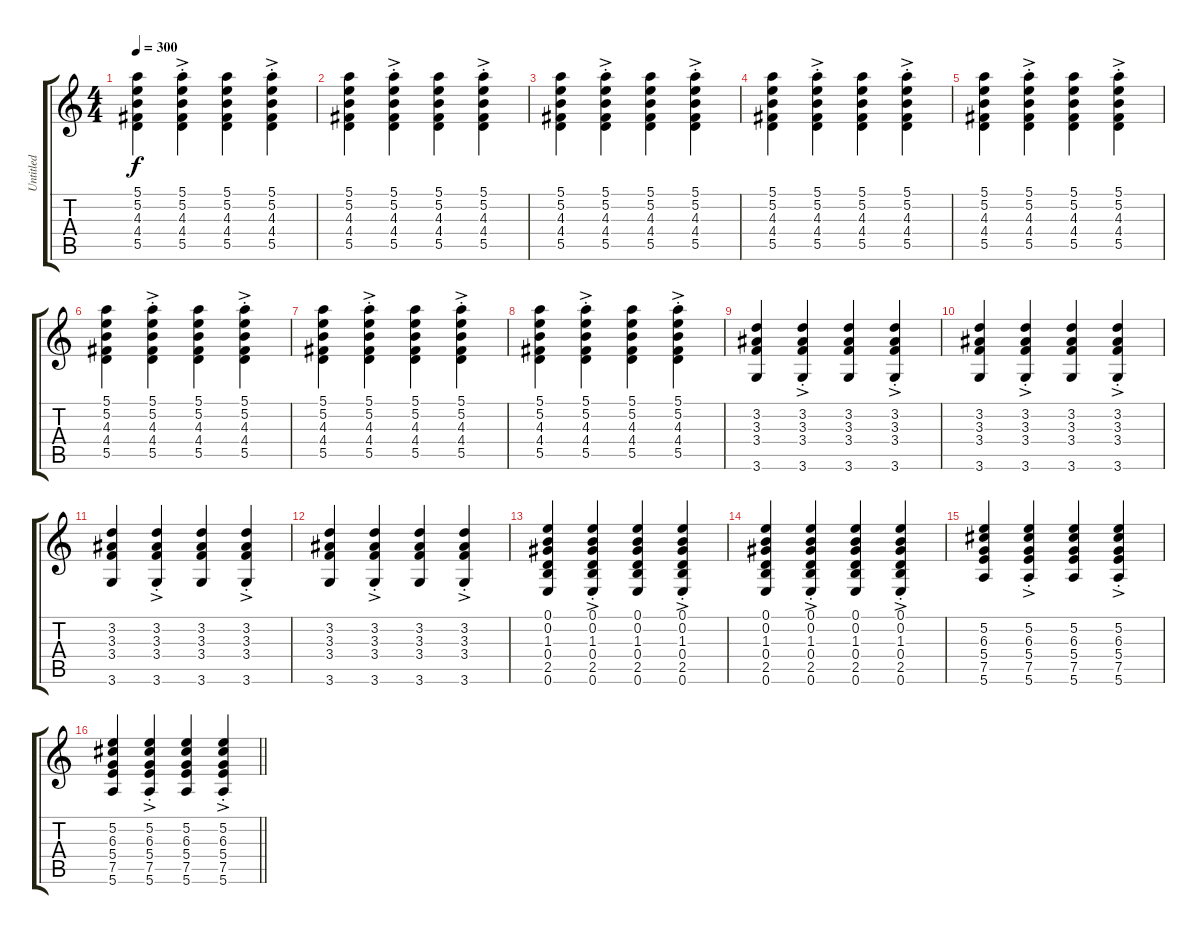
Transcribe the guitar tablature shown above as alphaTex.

\track ("Untitled" "Untitled") {instrument acousticguitarnylon}
\staff {score tabs}
\tuning (E4 B3 G3 D3 A2 E2) {hide}
\ts (4 4)
\tempo 300
\clef g2
\ks c
(5.1 5.2 4.3 4.4 5.5).4{dy f} (5.1{ac st} 5.2{ac st} 4.3{ac st} 4.4{ac st} 5.5{ac st}).4 (5.1 5.2 4.3 4.4 5.5).4 (5.1{ac st} 5.2{ac st} 4.3{ac st} 4.4{ac st} 5.5{ac st}).4 |
(5.1 5.2 4.3 4.4 5.5).4 (5.1{ac st} 5.2{ac st} 4.3{ac st} 4.4{ac st} 5.5{ac st}).4 (5.1 5.2 4.3 4.4 5.5).4 (5.1{ac st} 5.2{ac st} 4.3{ac st} 4.4{ac st} 5.5{ac st}).4 |
(5.1 5.2 4.3 4.4 5.5).4 (5.1{ac st} 5.2{ac st} 4.3{ac st} 4.4{ac st} 5.5{ac st}).4 (5.1 5.2 4.3 4.4 5.5).4 (5.1{ac st} 5.2{ac st} 4.3{ac st} 4.4{ac st} 5.5{ac st}).4 |
(5.1 5.2 4.3 4.4 5.5).4 (5.1{ac st} 5.2{ac st} 4.3{ac st} 4.4{ac st} 5.5{ac st}).4 (5.1 5.2 4.3 4.4 5.5).4 (5.1{ac st} 5.2{ac st} 4.3{ac st} 4.4{ac st} 5.5{ac st}).4 |
(5.1 5.2 4.3 4.4 5.5).4 (5.1{ac st} 5.2{ac st} 4.3{ac st} 4.4{ac st} 5.5{ac st}).4 (5.1 5.2 4.3 4.4 5.5).4 (5.1{ac st} 5.2{ac st} 4.3{ac st} 4.4{ac st} 5.5{ac st}).4 |
(5.1 5.2 4.3 4.4 5.5).4 (5.1{ac st} 5.2{ac st} 4.3{ac st} 4.4{ac st} 5.5{ac st}).4 (5.1 5.2 4.3 4.4 5.5).4 (5.1{ac st} 5.2{ac st} 4.3{ac st} 4.4{ac st} 5.5{ac st}).4 |
(5.1 5.2 4.3 4.4 5.5).4 (5.1{ac st} 5.2{ac st} 4.3{ac st} 4.4{ac st} 5.5{ac st}).4 (5.1 5.2 4.3 4.4 5.5).4 (5.1{ac st} 5.2{ac st} 4.3{ac st} 4.4{ac st} 5.5{ac st}).4 |
(5.1 5.2 4.3 4.4 5.5).4 (5.1{ac st} 5.2{ac st} 4.3{ac st} 4.4{ac st} 5.5{ac st}).4 (5.1 5.2 4.3 4.4 5.5).4 (5.1{ac st} 5.2{ac st} 4.3{ac st} 4.4{ac st} 5.5{ac st}).4 |
(3.2 3.3 3.4 3.6).4 (3.2{ac st} 3.3{ac st} 3.4{ac st} 3.6{ac st}).4 (3.2 3.3 3.4 3.6).4 (3.2{ac st} 3.3{ac st} 3.4{ac st} 3.6{ac st}).4 |
(3.2 3.3 3.4 3.6).4 (3.2{ac st} 3.3{ac st} 3.4{ac st} 3.6{ac st}).4 (3.2 3.3 3.4 3.6).4 (3.2{ac st} 3.3{ac st} 3.4{ac st} 3.6{ac st}).4 |
(3.2 3.3 3.4 3.6).4 (3.2{ac st} 3.3{ac st} 3.4{ac st} 3.6{ac st}).4 (3.2 3.3 3.4 3.6).4 (3.2{ac st} 3.3{ac st} 3.4{ac st} 3.6{ac st}).4 |
(3.2 3.3 3.4 3.6).4 (3.2{ac st} 3.3{ac st} 3.4{ac st} 3.6{ac st}).4 (3.2 3.3 3.4 3.6).4 (3.2{ac st} 3.3{ac st} 3.4{ac st} 3.6{ac st}).4 |
(0.1 0.2 1.3 0.4 2.5 0.6).4 (0.1{ac st} 0.2{ac st} 1.3{ac st} 0.4{ac st} 2.5{ac st} 0.6{ac st}).4 (0.1 0.2 1.3 0.4 2.5 0.6).4 (0.1{ac st} 0.2{ac st} 1.3{ac st} 0.4{ac st} 2.5{ac st} 0.6{ac st}).4 |
(0.1 0.2 1.3 0.4 2.5 0.6).4 (0.1{ac st} 0.2{ac st} 1.3{ac st} 0.4{ac st} 2.5{ac st} 0.6{ac st}).4 (0.1 0.2 1.3 0.4 2.5 0.6).4 (0.1{ac st} 0.2{ac st} 1.3{ac st} 0.4{ac st} 2.5{ac st} 0.6{ac st}).4 |
(5.2 6.3 5.4 7.5 5.6).4 (5.2{ac st} 6.3{ac st} 5.4{ac st} 7.5{ac st} 5.6{ac st}).4 (5.2 6.3 5.4 7.5 5.6).4 (5.2{ac st} 6.3{ac st} 5.4{ac st} 7.5{ac st} 5.6{ac st}).4 |
\barLineRight lightlight
(5.2 6.3 5.4 7.5 5.6).4 (5.2{ac st} 6.3{ac st} 5.4{ac st} 7.5{ac st} 5.6{ac st}).4 (5.2 6.3 5.4 7.5 5.6).4 (5.2{ac st} 6.3{ac st} 5.4{ac st} 7.5{ac st} 5.6{ac st}).4
